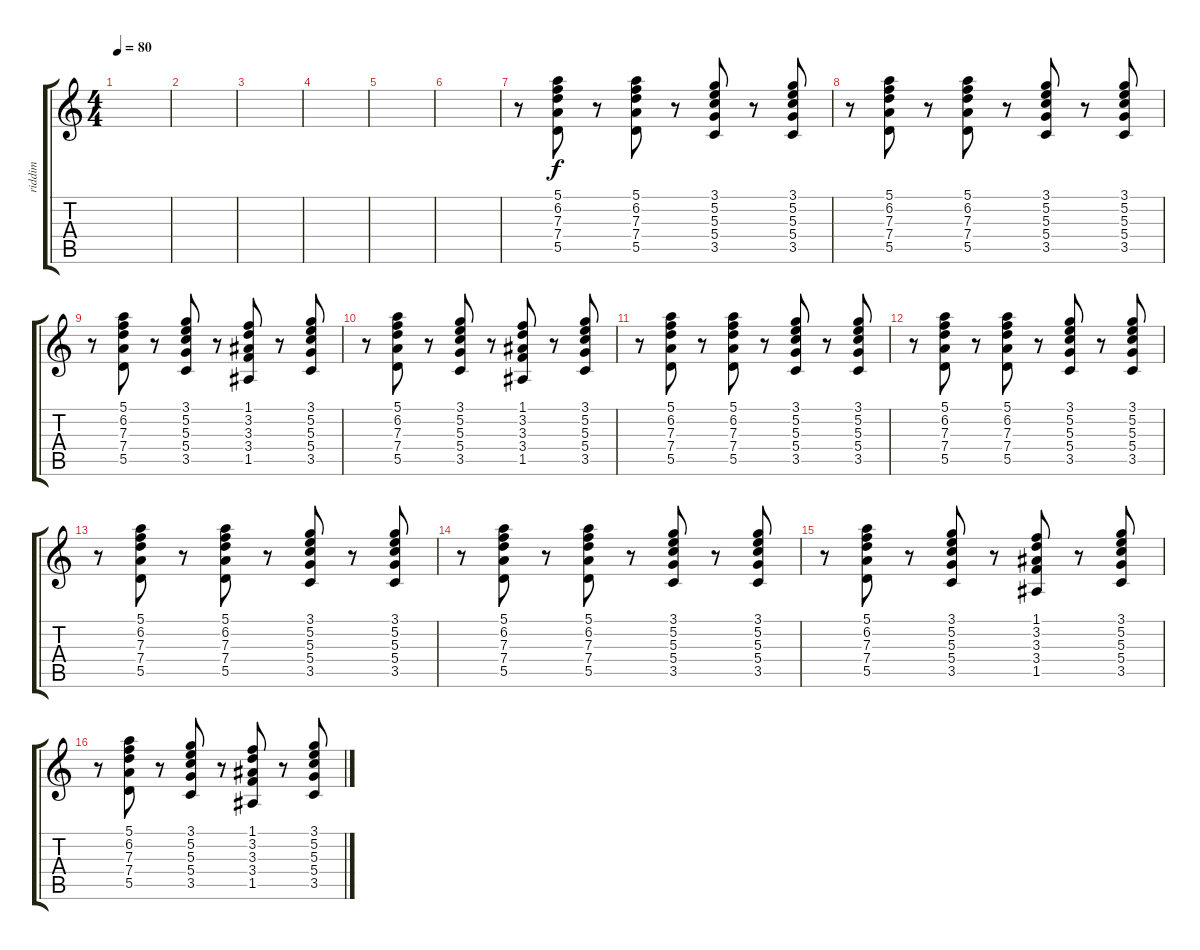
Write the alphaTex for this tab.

\track ("riddim" "riddim") {instrument acousticguitarsteel}
\staff {score tabs}
\tuning (E4 B3 G3 D3 A2 E2) {hide}
\ts (4 4)
\tempo 80
\clef g2
\ks c
|
|
|
|
|
|
r.8 (5.1 6.2 7.3 7.4 5.5).8 r.8 (5.1 6.2 7.3 7.4 5.5).8 r.8 (3.1 5.2 5.3 5.4 3.5).8 r.8 (3.1 5.2 5.3 5.4 3.5).8 |
r.8 (5.1 6.2 7.3 7.4 5.5).8 r.8 (5.1 6.2 7.3 7.4 5.5).8 r.8 (3.1 5.2 5.3 5.4 3.5).8 r.8 (3.1 5.2 5.3 5.4 3.5).8 |
r.8 (5.1 6.2 7.3 7.4 5.5).8 r.8 (3.1 5.2 5.3 5.4 3.5).8 r.8 (1.1 3.2 3.3 3.4 1.5).8 r.8 (3.1 5.2 5.3 5.4 3.5).8 |
r.8 (5.1 6.2 7.3 7.4 5.5).8 r.8 (3.1 5.2 5.3 5.4 3.5).8 r.8 (1.1 3.2 3.3 3.4 1.5).8 r.8 (3.1 5.2 5.3 5.4 3.5).8 |
r.8 (5.1 6.2 7.3 7.4 5.5).8 r.8 (5.1 6.2 7.3 7.4 5.5).8 r.8 (3.1 5.2 5.3 5.4 3.5).8 r.8 (3.1 5.2 5.3 5.4 3.5).8 |
r.8 (5.1 6.2 7.3 7.4 5.5).8 r.8 (5.1 6.2 7.3 7.4 5.5).8 r.8 (3.1 5.2 5.3 5.4 3.5).8 r.8 (3.1 5.2 5.3 5.4 3.5).8 |
r.8 (5.1 6.2 7.3 7.4 5.5).8 r.8 (5.1 6.2 7.3 7.4 5.5).8 r.8 (3.1 5.2 5.3 5.4 3.5).8 r.8 (3.1 5.2 5.3 5.4 3.5).8 |
r.8 (5.1 6.2 7.3 7.4 5.5).8 r.8 (5.1 6.2 7.3 7.4 5.5).8 r.8 (3.1 5.2 5.3 5.4 3.5).8 r.8 (3.1 5.2 5.3 5.4 3.5).8 |
r.8 (5.1 6.2 7.3 7.4 5.5).8 r.8 (3.1 5.2 5.3 5.4 3.5).8 r.8 (1.1 3.2 3.3 3.4 1.5).8 r.8 (3.1 5.2 5.3 5.4 3.5).8 |
r.8 (5.1 6.2 7.3 7.4 5.5).8 r.8 (3.1 5.2 5.3 5.4 3.5).8 r.8 (1.1 3.2 3.3 3.4 1.5).8 r.8 (3.1 5.2 5.3 5.4 3.5).8
